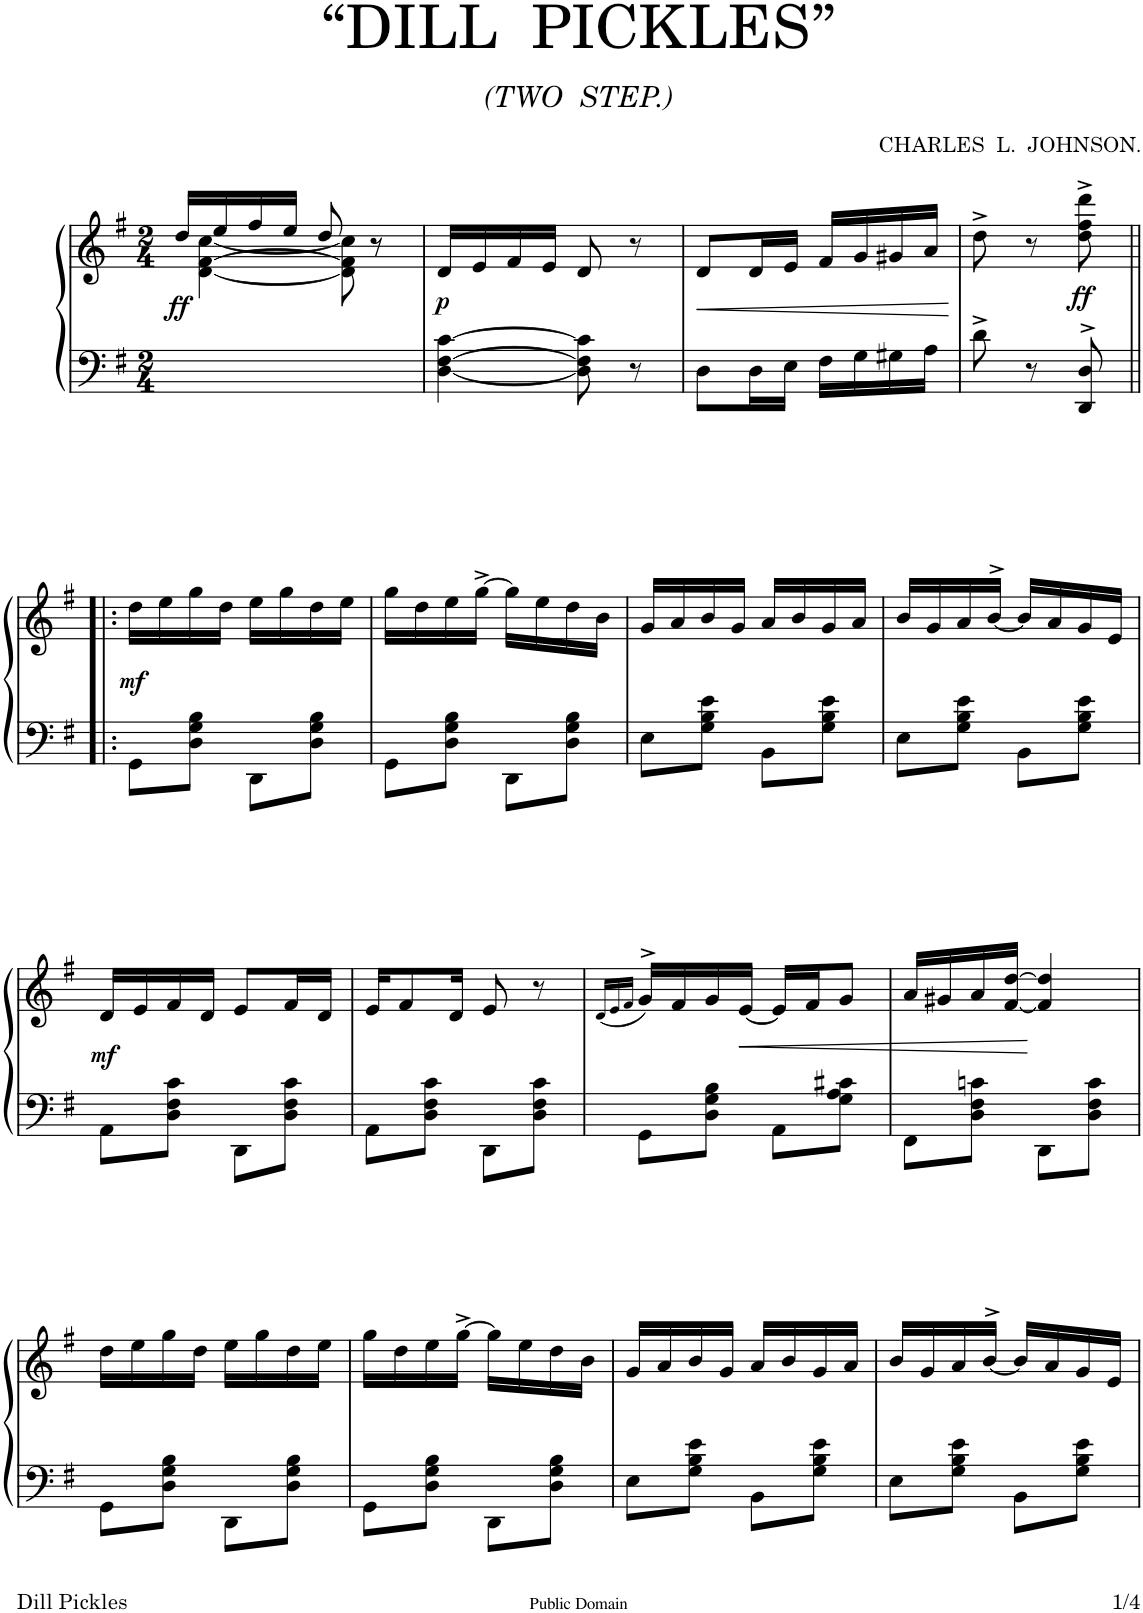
**kern	**kern	**dynam
*part1	*part1	*part1
*staff2	*staff1	*staff1/2
*I"Piano	*	*
*I'Pno	*	*
*clefF4	*clefG2	*
*k[f#]	*k[f#]	*
*M2/4	*M2/4	*
=1	=1	=1
*	*^	*
!	!	!	!LO:DY:b
4.ryy	16dd/LL	[4d\ [4f#\ [<4cc\	ff
.	16ee/	.	.
.	16ff#/	.	.
.	16ee/JJ	.	.
.	8dd/	8d\] 8f#\] 8cc\]	.
8r	8r	8ryy	.
=2	=2	=2	=2
!	!	!	!LO:DY:b
*	*v	*v	*
[<4D\ [4F#\ [>4c\	16d/LL	p
.	16e/	.
.	16f#/	.
.	16e/JJ	.
8D\] 8F#\] 8c\]	8d/	.
8r	8r	.
=3	=3	=3
!	!	!LO:HP:b
8D\L	8d/L	<
16D\L	16d/L	.
16E\JJ	16e/JJ	.
16F#\LL	16f#/LL	.
16G\	16g/	.
16G#X\	16g#X/	.
16A\JJ	16a/JJ	.
.	.	[
=4	=4	=4
8d^>\	8dd^>\	.
8r	8r	.
!	!	!LO:DY:b
8DD/^> 8D/^>	8dd\^> 8ff#\^> 8ddd\^>	ff
!!LO:LB:g=z
=5!|:	=5!|:	=5!|:
!	!	!LO:DY:b
8GG\L	16dd\LL	mf
.	16ee\	.
8D\ 8G\ 8B\J	16gg\	.
.	16dd\JJ	.
8DD\L	16ee\LL	.
.	16gg\	.
8D\ 8G\ 8B\J	16dd\	.
.	16ee\JJ	.
=6	=6	=6
8GG\L	16gg\LL	.
.	16dd\	.
8D\ 8G\ 8B\J	16ee\	.
.	[16gg^>\JJ	.
8DD\L	16gg\LL]	.
.	16ee\	.
8D\ 8G\ 8B\J	16dd\	.
.	16b\JJ	.
=7	=7	=7
8E\L	16g/LL	.
.	16a/	.
8G\ 8B\ 8e\J	16b/	.
.	16g/JJ	.
8BB\L	16a/LL	.
.	16b/	.
8G\ 8B\ 8e\J	16g/	.
.	16a/JJ	.
=8	=8	=8
8E\L	16b/LL	.
.	16g/	.
8G\ 8B\ 8e\J	16a/	.
.	[16b^>/JJ	.
8BB\L	16b/LL]	.
.	16a/	.
8G\ 8B\ 8e\J	16g/	.
.	16e/JJ	.
!!LO:LB:g=z
=9	=9	=9
!	!	!LO:DY:b
8AA\L	16d/LL	mf
.	16e/	.
8D\ 8F#\ 8c\J	16f#/	.
.	16d/JJ	.
8DD\L	8e/L	.
8D\ 8F#\ 8c\J	16f#/L	.
.	16d/JJ	.
=10	=10	=10
8AA\L	16e/KL	.
.	8f#/	.
8D\ 8F#\ 8c\J	.	.
.	16d/Jk	.
8DD\L	8e/	.
8D\ 8F#\ 8c\J	8r	.
=11	=11	=11
.	(16qd/LL	.
.	16qe/	.
.	16qf#/JJ	.
8GG\L	16g^>/LL)	.
.	16f#/	.
8D\ 8G\ 8B\J	16g/	.
!	!	!LO:HP:b
.	[16e/JJ	<
8AA\L	16e/LL]	.
.	16f#/J	.
8G\ 8A\ 8c#X\J	8g/J	.
=12	=12	=12
8FF#\L	16a/LL	.
.	16g#X/	.
8D\ 8F#\ 8cn\J	16a/	.
.	[16f#/ [>16dd/JJ	.
8DD\L	4f#/] 4dd/]	[
8D\ 8F#\ 8c\J	.	.
!!LO:LB:g=z
=13	=13	=13
8GG\L	16dd\LL	.
.	16ee\	.
8D\ 8G\ 8B\J	16gg\	.
.	16dd\JJ	.
8DD\L	16ee\LL	.
.	16gg\	.
8D\ 8G\ 8B\J	16dd\	.
.	16ee\JJ	.
=14	=14	=14
8GG\L	16gg\LL	.
.	16dd\	.
8D\ 8G\ 8B\J	16ee\	.
.	[16gg^>\JJ	.
8DD\L	16gg\LL]	.
.	16ee\	.
8D\ 8G\ 8B\J	16dd\	.
.	16b\JJ	.
=15	=15	=15
8E\L	16g/LL	.
.	16a/	.
8G\ 8B\ 8e\J	16b/	.
.	16g/JJ	.
8BB\L	16a/LL	.
.	16b/	.
8G\ 8B\ 8e\J	16g/	.
.	16a/JJ	.
=16	=16	=16
8E\L	16b/LL	.
.	16g/	.
8G\ 8B\ 8e\J	16a/	.
.	[16b^>/JJ	.
8BB\L	16b/LL]	.
.	16a/	.
8G\ 8B\ 8e\J	16g/	.
.	16e/JJ	.
=	=	=
*-	*-	*-
